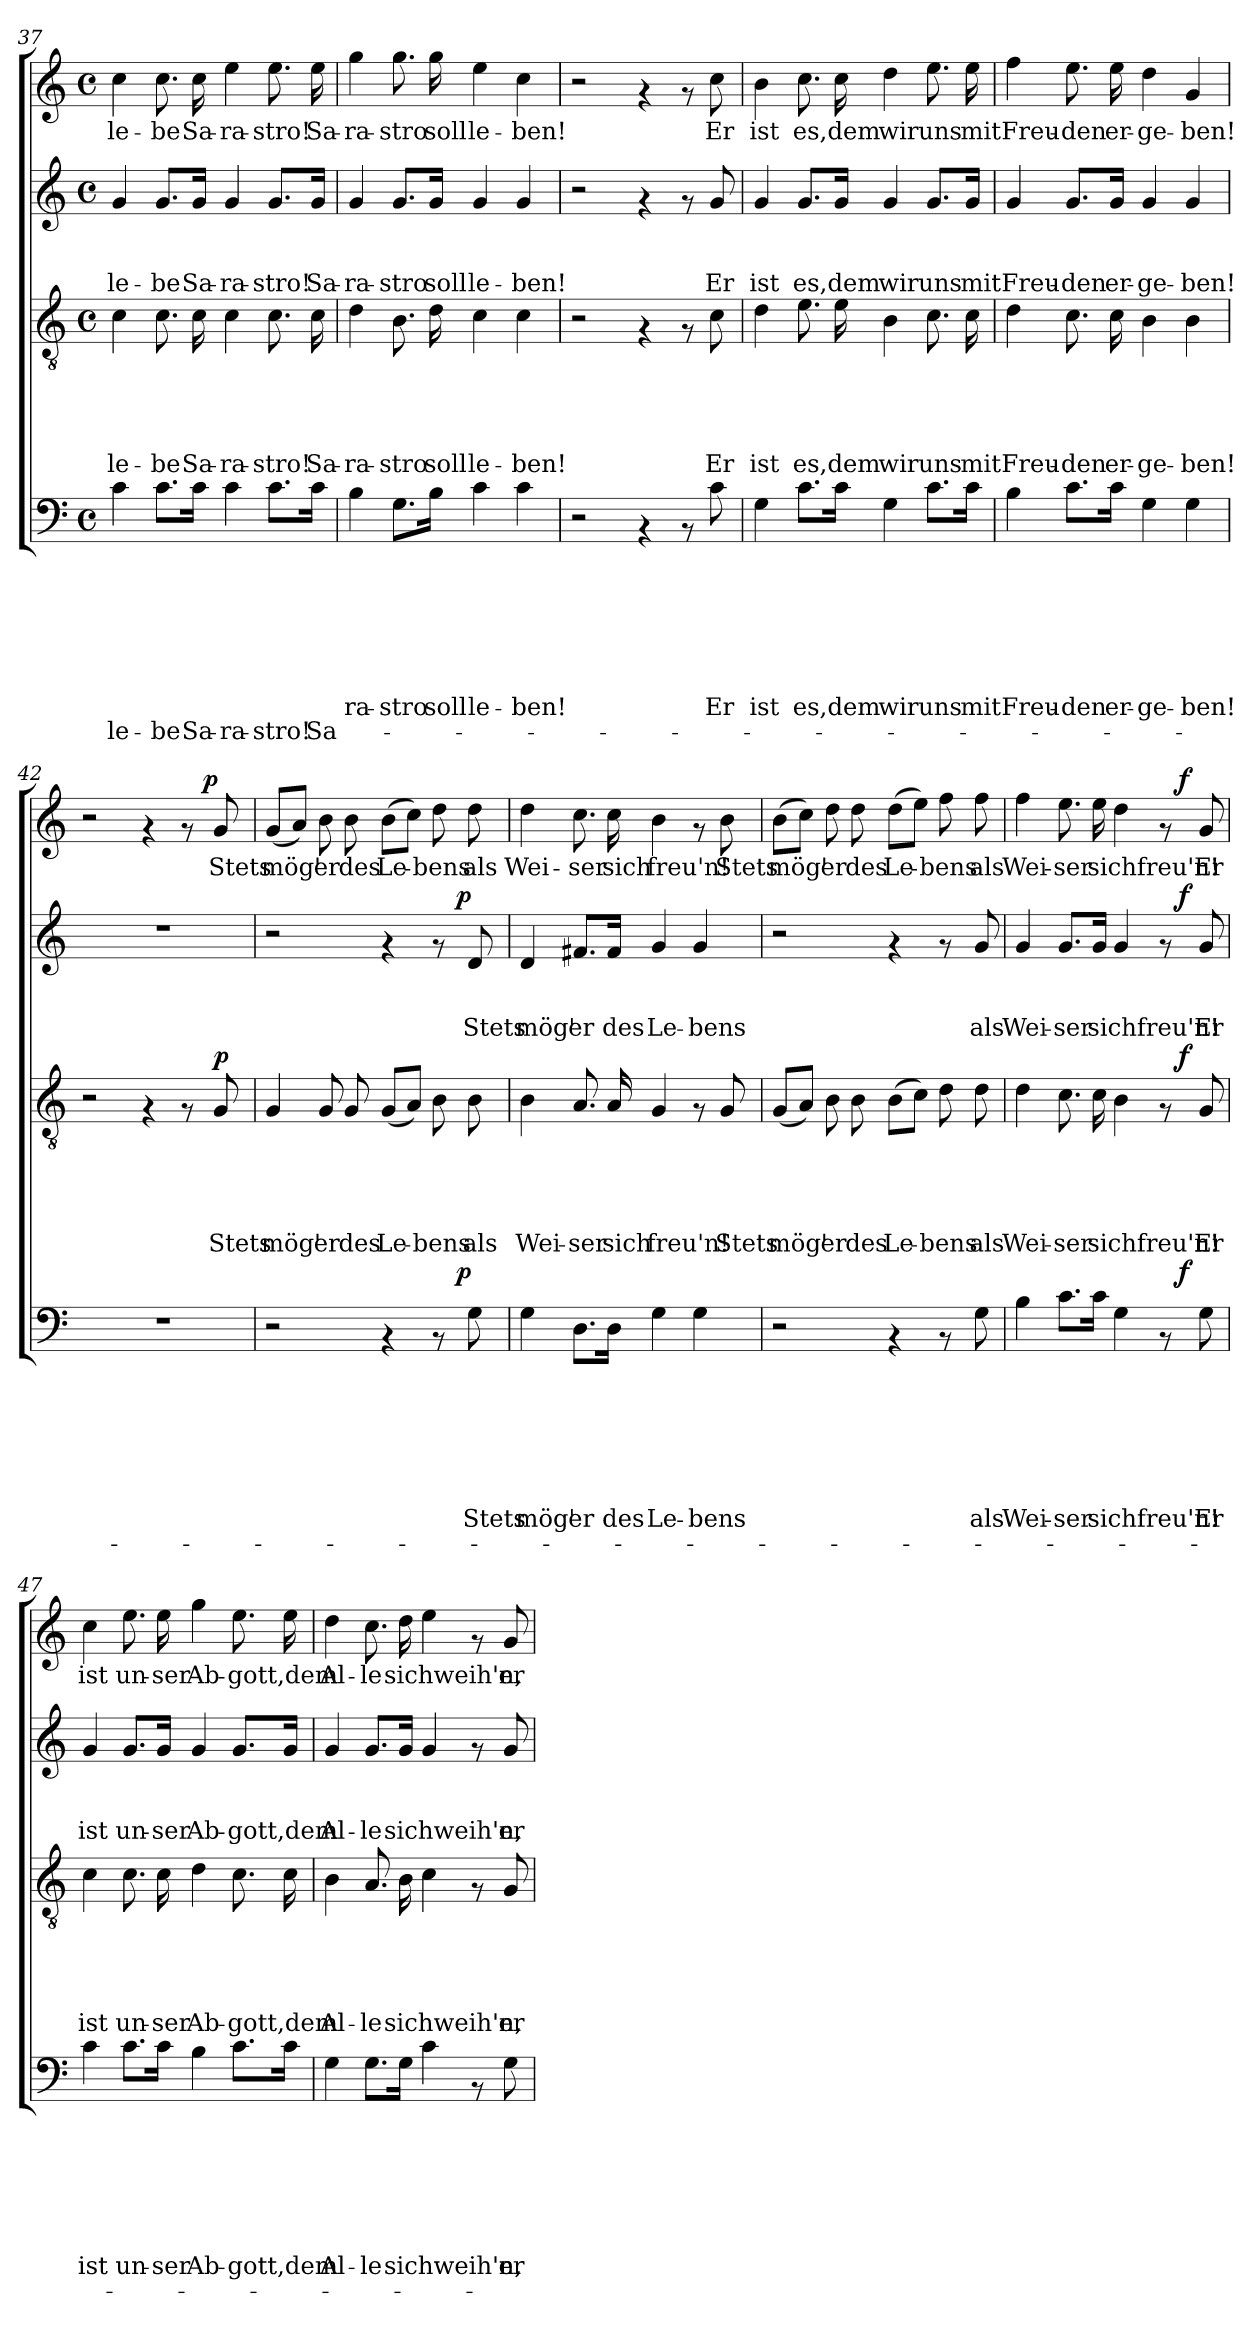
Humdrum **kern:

**kern	**text	**text	**text	**text	**text	**text	**text	**text	**dynam	**kern	**text	**text	**text	**text	**text	**dynam	**kern	**text	**text	**text	**dynam	**kern	**text	**dynam
*part4	*part4	*part4	*part4	*part4	*part4	*part4	*part4	*part4	*part4	*part3	*part3	*part3	*part3	*part3	*part3	*part3	*part2	*part2	*part2	*part2	*part2	*part1	*part1	*part1
*staff4	*staff4	*staff4	*staff4	*staff4	*staff4	*staff4	*staff4	*staff4	*staff4	*staff3	*staff3	*staff3	*staff3	*staff3	*staff3	*staff3	*staff2	*staff2	*staff2	*staff2	*staff2	*staff1	*staff1	*staff1
*clefF4	*	*	*	*	*	*	*	*	*	*clefGv2	*	*	*	*	*	*	*clefG2	*	*	*	*	*clefG2	*	*
*k[]	*	*	*	*	*	*	*	*	*	*k[]	*	*	*	*	*	*	*k[]	*	*	*	*	*k[]	*	*
*C:	*	*	*	*	*	*	*	*	*	*C:	*	*	*	*	*	*	*C:	*	*	*	*	*C:	*	*
*M4/4	*	*	*	*	*	*	*	*	*	*M4/4	*	*	*	*	*	*	*M4/4	*	*	*	*	*M4/4	*	*
*met(c)	*	*	*	*	*	*	*	*	*	*met(c)	*	*	*	*	*	*	*met(c)	*	*	*	*	*met(c)	*	*
=37	=37	=37	=37	=37	=37	=37	=37	=37	=37	=37	=37	=37	=37	=37	=37	=37	=37	=37	=37	=37	=37	=37	=37	=37
!	!	!	!	!	!	!	!	!LO:LY:b	!	!	!	!	!	!	!LO:LY:b	!	!	!	!	!LO:LY:b	!	!	!LO:LY:b	!
4c\	.	.	.	.	.	.	.	le-	.	4c\	.	.	.	.	le-	.	4g/	.	.	le-	.	4cc\	le-	.
!	!	!	!	!	!	!	!	!LO:LY:b	!	!	!	!	!	!	!LO:LY:b	!	!	!	!	!LO:LY:b	!	!	!LO:LY:b	!
8.c\L	.	.	.	.	.	.	.	-be	.	8.c\	.	.	.	.	-be	.	8.g/L	.	.	-be	.	8.cc\	-be	.
!	!	!	!	!	!	!	!	!LO:LY:b	!	!	!	!	!	!	!LO:LY:b	!	!	!	!	!LO:LY:b	!	!	!LO:LY:b	!
16c\Jk	.	.	.	.	.	.	.	Sa-	.	16c\	.	.	.	.	Sa-	.	16g/Jk	.	.	Sa-	.	16cc\	Sa-	.
!	!	!	!	!	!	!	!	!LO:LY:b	!	!	!	!	!	!	!LO:LY:b	!	!	!	!	!LO:LY:b	!	!	!LO:LY:b	!
4c\	.	.	.	.	.	.	.	-ra-	.	4c\	.	.	.	.	-ra-	.	4g/	.	.	-ra-	.	4ee\	-ra-	.
!	!	!	!	!	!	!	!	!LO:LY:b	!	!	!	!	!	!	!LO:LY:b	!	!	!	!	!LO:LY:b	!	!	!LO:LY:b	!
8.c\L	.	.	.	.	.	.	.	-stro!	.	8.c\	.	.	.	.	-stro!	.	8.g/L	.	.	-stro!	.	8.ee\	-stro!	.
!	!	!	!	!	!	!	!	!LO:LY:b	!	!	!	!	!	!	!LO:LY:b	!	!	!	!	!LO:LY:b	!	!	!LO:LY:b	!
16c\Jk	.	.	.	.	.	.	.	Sa-	.	16c\	.	.	.	.	Sa-	.	16g/Jk	.	.	Sa-	.	16ee\	Sa-	.
!!LO:PB:g=z
=38	=38	=38	=38	=38	=38	=38	=38	=38	=38	=38	=38	=38	=38	=38	=38	=38	=38	=38	=38	=38	=38	=38	=38	=38
!	!	!	!	!	!	!	!LO:LY:b	!	!	!	!	!	!	!	!LO:LY:b	!	!	!	!	!LO:LY:b	!	!	!LO:LY:b	!
4B\	.	.	.	.	.	.	ra-	.	.	4d\	.	.	.	.	-ra-	.	4g/	.	.	-ra-	.	4gg\	-ra-	.
!	!	!	!	!	!	!	!LO:LY:b	!	!	!	!	!	!	!	!LO:LY:b	!	!	!	!	!LO:LY:b	!	!	!LO:LY:b	!
8.G\L	.	.	.	.	.	.	-stro	.	.	8.B\	.	.	.	.	-stro	.	8.g/L	.	.	-stro	.	8.gg\	-stro	.
!	!	!	!	!	!	!	!LO:LY:b	!	!	!	!	!	!	!	!LO:LY:b	!	!	!	!	!LO:LY:b	!	!	!LO:LY:b	!
16B\Jk	.	.	.	.	.	.	soll	.	.	16d\	.	.	.	.	soll	.	16g/Jk	.	.	soll	.	16gg\	soll	.
!	!	!	!	!	!	!	!LO:LY:b	!	!	!	!	!	!	!	!LO:LY:b	!	!	!	!	!LO:LY:b	!	!	!LO:LY:b	!
4c\	.	.	.	.	.	.	le-	.	.	4c\	.	.	.	.	le-	.	4g/	.	.	le-	.	4ee\	le-	.
!	!	!	!	!	!	!	!LO:LY:b	!	!	!	!	!	!	!	!LO:LY:b	!	!	!	!	!LO:LY:b	!	!	!LO:LY:b	!
4c\	.	.	.	.	.	.	-ben!	.	.	4c\	.	.	.	.	-ben!	.	4g/	.	.	-ben!	.	4cc\	-ben!	.
=39	=39	=39	=39	=39	=39	=39	=39	=39	=39	=39	=39	=39	=39	=39	=39	=39	=39	=39	=39	=39	=39	=39	=39	=39
2r	.	.	.	.	.	.	.	.	.	2r	.	.	.	.	.	.	2r	.	.	.	.	2r	.	.
4rAA	.	.	.	.	.	.	.	.	.	4rF	.	.	.	.	.	.	4rf	.	.	.	.	4rf	.	.
8rAA	.	.	.	.	.	.	.	.	.	8rF	.	.	.	.	.	.	8rf	.	.	.	.	8rf	.	.
!	!	!	!	!	!	!	!LO:LY:b	!	!	!	!	!	!	!	!LO:LY:b	!	!	!	!	!LO:LY:b	!	!	!LO:LY:b	!
8c\	.	.	.	.	.	.	Er	.	.	8c\	.	.	.	.	Er	.	8g/	.	.	Er	.	8cc\	Er	.
=40	=40	=40	=40	=40	=40	=40	=40	=40	=40	=40	=40	=40	=40	=40	=40	=40	=40	=40	=40	=40	=40	=40	=40	=40
!	!	!	!	!	!	!	!LO:LY:b	!	!	!	!	!	!	!	!LO:LY:b	!	!	!	!	!LO:LY:b	!	!	!LO:LY:b	!
4G\	.	.	.	.	.	.	ist	.	.	4d\	.	.	.	.	ist	.	4g/	.	.	ist	.	4b\	ist	.
!	!	!	!	!	!	!	!LO:LY:b	!	!	!	!	!	!	!	!LO:LY:b	!	!	!	!	!LO:LY:b	!	!	!LO:LY:b	!
8.c\L	.	.	.	.	.	.	es,	.	.	8.e\	.	.	.	.	es,	.	8.g/L	.	.	es,	.	8.cc\	es,	.
!	!	!	!	!	!	!	!LO:LY:b	!	!	!	!	!	!	!	!LO:LY:b	!	!	!	!	!LO:LY:b	!	!	!LO:LY:b	!
16c\Jk	.	.	.	.	.	.	dem	.	.	16e\	.	.	.	.	dem	.	16g/Jk	.	.	dem	.	16cc\	dem	.
!	!	!	!	!	!	!	!LO:LY:b	!	!	!	!	!	!	!	!LO:LY:b	!	!	!	!	!LO:LY:b	!	!	!LO:LY:b	!
4G\	.	.	.	.	.	.	wir	.	.	4B\	.	.	.	.	wir	.	4g/	.	.	wir	.	4dd\	wir	.
!	!	!	!	!	!	!	!LO:LY:b	!	!	!	!	!	!	!	!LO:LY:b	!	!	!	!	!LO:LY:b	!	!	!LO:LY:b	!
8.c\L	.	.	.	.	.	.	uns	.	.	8.c\	.	.	.	.	uns	.	8.g/L	.	.	uns	.	8.ee\	uns	.
!	!	!	!	!	!	!	!LO:LY:b	!	!	!	!	!	!	!	!LO:LY:b	!	!	!	!	!LO:LY:b	!	!	!LO:LY:b	!
16c\Jk	.	.	.	.	.	.	mit	.	.	16c\	.	.	.	.	mit	.	16g/Jk	.	.	mit	.	16ee\	mit	.
=41	=41	=41	=41	=41	=41	=41	=41	=41	=41	=41	=41	=41	=41	=41	=41	=41	=41	=41	=41	=41	=41	=41	=41	=41
!	!	!	!	!	!	!	!LO:LY:b	!	!	!	!	!	!	!	!LO:LY:b	!	!	!	!	!LO:LY:b	!	!	!LO:LY:b	!
4B\	.	.	.	.	.	.	Freu-	.	.	4d\	.	.	.	.	Freu-	.	4g/	.	.	Freu-	.	4ff\	Freu-	.
!	!	!	!	!	!	!	!LO:LY:b	!	!	!	!	!	!	!	!LO:LY:b	!	!	!	!	!LO:LY:b	!	!	!LO:LY:b	!
8.c\L	.	.	.	.	.	.	-den	.	.	8.c\	.	.	.	.	-den	.	8.g/L	.	.	-den	.	8.ee\	-den	.
!	!	!	!	!	!	!	!LO:LY:b	!	!	!	!	!	!	!	!LO:LY:b	!	!	!	!	!LO:LY:b	!	!	!LO:LY:b	!
16c\Jk	.	.	.	.	.	.	er-	.	.	16c\	.	.	.	.	er-	.	16g/Jk	.	.	er-	.	16ee\	er-	.
!	!	!	!	!	!	!	!LO:LY:b	!	!	!	!	!	!	!	!LO:LY:b	!	!	!	!	!LO:LY:b	!	!	!LO:LY:b	!
4G\	.	.	.	.	.	.	-ge-	.	.	4B\	.	.	.	.	-ge-	.	4g/	.	.	-ge-	.	4dd\	-ge-	.
!	!	!	!	!	!	!	!LO:LY:b	!	!	!	!	!	!	!	!LO:LY:b	!	!	!	!	!LO:LY:b	!	!	!LO:LY:b	!
4G\	.	.	.	.	.	.	-ben!	.	.	4B\	.	.	.	.	-ben!	.	4g/	.	.	-ben!	.	4g/	-ben!	.
=42	=42	=42	=42	=42	=42	=42	=42	=42	=42	=42	=42	=42	=42	=42	=42	=42	=42	=42	=42	=42	=42	=42	=42	=42
*	*	*	*	*	*	*	*	*	*	*	*	*	*	*	*	*	*	*	*	*	*	*^	*	*
1r	.	.	.	.	.	.	.	.	.	2r	.	.	.	.	.	.	1r	.	.	.	.	2r	2ryy	.	.
.	.	.	.	.	.	.	.	.	.	4rF	.	.	.	.	.	.	.	.	.	.	.	4rf	4ryy	.	.
.	.	.	.	.	.	.	.	.	.	8rF	.	.	.	.	.	.	.	.	.	.	.	8rf	16.ryy	.	.
!	!	!	!	!	!	!	!	!	!	!	!	!	!	!	!	!	!	!	!	!	!	!	!	!	!LO:DY:a
.	.	.	.	.	.	.	.	.	.	.	.	.	.	.	.	.	.	.	.	.	.	.	8ryy	.	p
!	!	!	!	!	!	!	!	!	!	!	!	!	!	!	!LO:LY:b	!LO:DY:a	!	!	!	!	!	!	!	!LO:LY:b	!
.	.	.	.	.	.	.	.	.	.	8G/	.	.	.	.	Stets	p	.	.	.	.	.	8g/	.	Stets	.
.	.	.	.	.	.	.	.	.	.	.	.	.	.	.	.	.	.	.	.	.	.	.	32ryy	.	.
!!LO:PB:g=z
=43	=43	=43	=43	=43	=43	=43	=43	=43	=43	=43	=43	=43	=43	=43	=43	=43	=43	=43	=43	=43	=43	=43	=43	=43	=43
!	!	!	!	!	!	!	!	!	!	!	!	!	!	!	!LO:LY:b	!	!	!	!	!	!	!	!	!LO:LY:a	!
*^	*	*	*	*	*	*	*	*	*	*	*	*	*	*	*	*	*^	*	*	*	*	*v	*v	*	*
2r	2ryy	.	.	.	.	.	.	.	.	.	4G/	.	.	.	.	mög'	.	2r	2ryy	.	.	.	.	(<8g/L	mög'	.
.	.	.	.	.	.	.	.	.	.	.	.	.	.	.	.	.	.	.	.	.	.	.	.	8a/J)	.	.
!	!	!	!	!	!	!	!	!	!	!	!	!	!	!	!	!LO:LY:b	!	!	!	!	!	!	!	!	!LO:LY:a	!
.	.	.	.	.	.	.	.	.	.	.	8G/	.	.	.	.	er	.	.	.	.	.	.	.	8b\	er	.
!	!	!	!	!	!	!	!	!	!	!	!	!	!	!	!	!LO:LY:b	!	!	!	!	!	!	!	!	!LO:LY:a	!
.	.	.	.	.	.	.	.	.	.	.	8G/	.	.	.	.	des	.	.	.	.	.	.	.	8b\	des	.
!	!	!	!	!	!	!	!	!	!	!	!	!	!	!	!	!LO:LY:b	!	!	!	!	!	!	!	!	!LO:LY:a	!
4rAA	4ryy	.	.	.	.	.	.	.	.	.	(<8G/L	.	.	.	.	Le-	.	4rf	4ryy	.	.	.	.	(>8b\L	Le-	.
.	.	.	.	.	.	.	.	.	.	.	8A/J)	.	.	.	.	.	.	.	.	.	.	.	.	8cc\J)	.	.
!	!	!	!	!	!	!	!	!	!	!	!	!	!	!	!	!LO:LY:b	!	!	!	!	!	!	!	!	!LO:LY:a	!
8rAA	16.ryy	.	.	.	.	.	.	.	.	.	8B\	.	.	.	.	-bens	.	8rf	16.ryy	.	.	.	.	8dd\	-bens	.
!	!	!	!	!	!	!	!	!	!	!LO:DY:a	!	!	!	!	!	!	!	!	!	!	!	!	!LO:DY:a	!	!	!
.	8ryy	.	.	.	.	.	.	.	.	p	.	.	.	.	.	.	.	.	8ryy	.	.	.	p	.	.	.
!	!	!	!	!	!	!	!	!LO:LY:b	!	!	!	!	!	!	!	!LO:LY:b	!	!	!	!	!	!LO:LY:b	!	!	!LO:LY:a	!
8G\	.	.	.	.	.	.	.	Stets	.	.	8B\	.	.	.	.	als	.	8d/	.	.	.	Stets	.	8dd\	als	.
.	32ryy	.	.	.	.	.	.	.	.	.	.	.	.	.	.	.	.	.	32ryy	.	.	.	.	.	.	.
=44	=44	=44	=44	=44	=44	=44	=44	=44	=44	=44	=44	=44	=44	=44	=44	=44	=44	=44	=44	=44	=44	=44	=44	=44	=44	=44
!	!	!	!	!	!	!	!	!LO:LY:b	!	!	!	!	!	!	!	!LO:LY:b	!	!	!	!	!	!LO:LY:b	!	!	!LO:LY:a	!
*v	*v	*	*	*	*	*	*	*	*	*	*	*	*	*	*	*	*	*v	*v	*	*	*	*	*	*	*
4G\	.	.	.	.	.	.	mög'	.	.	4B\	.	.	.	.	Wei-	.	4d/	.	.	mög'	.	4dd\	Wei-	.
!	!	!	!	!	!	!	!LO:LY:b	!	!	!	!	!	!	!	!LO:LY:b	!	!	!	!	!LO:LY:b	!	!	!LO:LY:a	!
8.D\L	.	.	.	.	.	.	er	.	.	8.A/	.	.	.	.	-ser	.	8.f#X/L	.	.	er	.	8.cc\	-ser	.
!	!	!	!	!	!	!	!LO:LY:b	!	!	!	!	!	!	!	!LO:LY:b	!	!	!	!	!LO:LY:b	!	!	!LO:LY:a	!
16D\Jk	.	.	.	.	.	.	des	.	.	16A/	.	.	.	.	sich	.	16f#/Jk	.	.	des	.	16cc\	sich	.
!	!	!	!	!	!	!	!LO:LY:b	!	!	!	!	!	!	!	!LO:LY:b	!	!	!	!	!LO:LY:b	!	!	!LO:LY:a	!
4G\	.	.	.	.	.	.	Le-	.	.	4G/	.	.	.	.	freu'n!	.	4g/	.	.	Le-	.	4b\	freu'n!	.
!	!	!	!	!	!	!	!LO:LY:b	!	!	!	!	!	!	!	!	!	!	!	!	!LO:LY:b	!	!	!	!
4G\	.	.	.	.	.	.	-bens	.	.	8rF	.	.	.	.	.	.	4g/	.	.	-bens	.	8rf	.	.
!	!	!	!	!	!	!	!	!	!	!	!	!	!	!	!LO:LY:b	!	!	!	!	!	!	!	!LO:LY:a	!
.	.	.	.	.	.	.	.	.	.	8G/	.	.	.	.	Stets	.	.	.	.	.	.	8b\	Stets	.
=45	=45	=45	=45	=45	=45	=45	=45	=45	=45	=45	=45	=45	=45	=45	=45	=45	=45	=45	=45	=45	=45	=45	=45	=45
!	!	!	!	!	!	!	!	!	!	!	!	!	!	!	!LO:LY:b	!	!	!	!	!	!	!	!LO:LY:a	!
2r	.	.	.	.	.	.	.	.	.	(<8G/L	.	.	.	.	mög'	.	2r	.	.	.	.	(>8b\L	mög'	.
.	.	.	.	.	.	.	.	.	.	8A/J)	.	.	.	.	.	.	.	.	.	.	.	8cc\J)	.	.
!	!	!	!	!	!	!	!	!	!	!	!	!	!	!	!LO:LY:b	!	!	!	!	!	!	!	!LO:LY:a	!
.	.	.	.	.	.	.	.	.	.	8B\	.	.	.	.	er	.	.	.	.	.	.	8dd\	er	.
!	!	!	!	!	!	!	!	!	!	!	!	!	!	!	!LO:LY:b	!	!	!	!	!	!	!	!LO:LY:a	!
.	.	.	.	.	.	.	.	.	.	8B\	.	.	.	.	des	.	.	.	.	.	.	8dd\	des	.
!	!	!	!	!	!	!	!	!	!	!	!	!	!	!	!LO:LY:b	!	!	!	!	!	!	!	!LO:LY:a	!
4rAA	.	.	.	.	.	.	.	.	.	(>8B\L	.	.	.	.	Le-	.	4rf	.	.	.	.	(>8dd\L	Le-	.
.	.	.	.	.	.	.	.	.	.	8c\J)	.	.	.	.	.	.	.	.	.	.	.	8ee\J)	.	.
!	!	!	!	!	!	!	!	!	!	!	!	!	!	!	!LO:LY:b	!	!	!	!	!	!	!	!LO:LY:a	!
8rAA	.	.	.	.	.	.	.	.	.	8d\	.	.	.	.	-bens	.	8rf	.	.	.	.	8ff\	-bens	.
!	!	!	!	!	!	!	!LO:LY:b	!	!	!	!	!	!	!	!LO:LY:b	!	!	!	!	!LO:LY:b	!	!	!LO:LY:a	!
8G\	.	.	.	.	.	.	als	.	.	8d\	.	.	.	.	als	.	8g/	.	.	als	.	8ff\	als	.
!!LO:LB:g=z
=46	=46	=46	=46	=46	=46	=46	=46	=46	=46	=46	=46	=46	=46	=46	=46	=46	=46	=46	=46	=46	=46	=46	=46	=46
!	!	!	!	!	!	!	!LO:LY:b	!	!	!	!	!	!	!	!LO:LY:b	!	!	!	!	!LO:LY:b	!	!	!LO:LY:b	!
*^	*	*	*	*	*	*	*	*	*	*^	*	*	*	*	*	*	*^	*	*	*	*	*^	*	*
4B\	2ryy	.	.	.	.	.	.	Wei-	.	.	4d\	2ryy	.	.	.	.	Wei-	.	4g/	2ryy	.	.	Wei-	.	4ff\	2ryy	Wei-	.
!	!	!	!	!	!	!	!	!LO:LY:b	!	!	!	!	!	!	!	!	!LO:LY:b	!	!	!	!	!	!LO:LY:b	!	!	!	!LO:LY:b	!
8.c\L	.	.	.	.	.	.	.	-ser	.	.	8.c\	.	.	.	.	.	-ser	.	8.g/L	.	.	.	-ser	.	8.ee\	.	-ser	.
!	!	!	!	!	!	!	!	!LO:LY:b	!	!	!	!	!	!	!	!	!LO:LY:b	!	!	!	!	!	!LO:LY:b	!	!	!	!LO:LY:b	!
16c\Jk	.	.	.	.	.	.	.	sichfreu'n!	.	.	16c\	.	.	.	.	.	sichfreu'n!	.	16g/Jk	.	.	.	sichfreu'n!	.	16ee\	.	sichfreu'n!	.
4G\	4ryy	.	.	.	.	.	.	.	.	.	4B\	4ryy	.	.	.	.	.	.	4g/	4ryy	.	.	.	.	4dd\	4ryy	.	.
8rAA	16ryy	.	.	.	.	.	.	.	.	.	8rF	16ryy	.	.	.	.	.	.	8rf	16ryy	.	.	.	.	8rf	16ryy	.	.
!	!	!	!	!	!	!	!	!	!	!LO:DY:a	!	!	!	!	!	!	!	!LO:DY:a	!	!	!	!	!	!LO:DY:a	!	!	!	!LO:DY:a
.	8.ryy	.	.	.	.	.	.	.	.	f	.	8.ryy	.	.	.	.	.	f	.	8.ryy	.	.	.	f	.	8.ryy	.	f
!	!	!	!	!	!	!	!	!LO:LY:b	!	!	!	!	!	!	!	!	!LO:LY:b	!	!	!	!	!	!LO:LY:b	!	!	!	!LO:LY:b	!
8G\	.	.	.	.	.	.	.	Er	.	.	8G/	.	.	.	.	.	Er	.	8g/	.	.	.	Er	.	8g/	.	Er	.
=47	=47	=47	=47	=47	=47	=47	=47	=47	=47	=47	=47	=47	=47	=47	=47	=47	=47	=47	=47	=47	=47	=47	=47	=47	=47	=47	=47	=47
!	!	!	!	!	!	!	!	!LO:LY:b	!	!	!	!	!	!	!	!	!LO:LY:b	!	!	!	!	!	!LO:LY:b	!	!	!	!LO:LY:b	!
*v	*v	*	*	*	*	*	*	*	*	*	*	*	*	*	*	*	*	*	*v	*v	*	*	*	*	*v	*v	*	*
*	*	*	*	*	*	*	*	*	*	*v	*v	*	*	*	*	*	*	*	*	*	*	*	*	*	*
4c\	.	.	.	.	.	.	ist	.	.	4c\	.	.	.	.	ist	.	4g/	.	.	ist	.	4cc\	ist	.
!	!	!	!	!	!	!	!LO:LY:b	!	!	!	!	!	!	!	!LO:LY:b	!	!	!	!	!LO:LY:b	!	!	!LO:LY:b	!
8.c\L	.	.	.	.	.	.	un-	.	.	8.c\	.	.	.	.	un-	.	8.g/L	.	.	un-	.	8.ee\	un-	.
!	!	!	!	!	!	!	!LO:LY:b	!	!	!	!	!	!	!	!LO:LY:b	!	!	!	!	!LO:LY:b	!	!	!LO:LY:b	!
16c\Jk	.	.	.	.	.	.	-ser	.	.	16c\	.	.	.	.	-ser	.	16g/Jk	.	.	-ser	.	16ee\	-ser	.
!	!	!	!	!	!	!	!LO:LY:b	!	!	!	!	!	!	!	!LO:LY:b	!	!	!	!	!LO:LY:b	!	!	!LO:LY:b	!
4B\	.	.	.	.	.	.	Ab-	.	.	4d\	.	.	.	.	Ab-	.	4g/	.	.	Ab-	.	4gg\	Ab-	.
!	!	!	!	!	!	!	!LO:LY:b	!	!	!	!	!	!	!	!LO:LY:b	!	!	!	!	!LO:LY:b	!	!	!LO:LY:b	!
8.c\L	.	.	.	.	.	.	-gott,dem	.	.	8.c\	.	.	.	.	-gott,dem	.	8.g/L	.	.	-gott,dem	.	8.ee\	-gott,dem	.
16c\Jk	.	.	.	.	.	.	.	.	.	16c\	.	.	.	.	.	.	16g/Jk	.	.	.	.	16ee\	.	.
=48	=48	=48	=48	=48	=48	=48	=48	=48	=48	=48	=48	=48	=48	=48	=48	=48	=48	=48	=48	=48	=48	=48	=48	=48
!	!	!	!	!	!	!	!LO:LY:b	!	!	!	!	!	!	!	!LO:LY:b	!	!	!	!	!LO:LY:b	!	!	!LO:LY:b	!
4G\	.	.	.	.	.	.	Al-	.	.	4B\	.	.	.	.	Al-	.	4g/	.	.	Al-	.	4dd\	Al-	.
!	!	!	!	!	!	!	!LO:LY:b	!	!	!	!	!	!	!	!LO:LY:b	!	!	!	!	!LO:LY:b	!	!	!LO:LY:b	!
8.G\L	.	.	.	.	.	.	-le	.	.	8.A/	.	.	.	.	-le	.	8.g/L	.	.	-le	.	8.cc\	-le	.
!	!	!	!	!	!	!	!LO:LY:b	!	!	!	!	!	!	!	!LO:LY:b	!	!	!	!	!LO:LY:b	!	!	!LO:LY:b	!
16G\Jk	.	.	.	.	.	.	sichweih'n,	.	.	16B\	.	.	.	.	sichweih'n,	.	16g/Jk	.	.	sichweih'n,	.	16dd\	sichweih'n,	.
4c\	.	.	.	.	.	.	.	.	.	4c\	.	.	.	.	.	.	4g/	.	.	.	.	4ee\	.	.
8rAA	.	.	.	.	.	.	.	.	.	8rF	.	.	.	.	.	.	8rf	.	.	.	.	8rf	.	.
!	!	!	!	!	!	!	!LO:LY:b	!	!	!	!	!	!	!	!LO:LY:b	!	!	!	!	!LO:LY:b	!	!	!LO:LY:b	!
8G\	.	.	.	.	.	.	er	.	.	8G/	.	.	.	.	er	.	8g/	.	.	er	.	8g/	er	.
=	=	=	=	=	=	=	=	=	=	=	=	=	=	=	=	=	=	=	=	=	=	=	=	=
*-	*-	*-	*-	*-	*-	*-	*-	*-	*-	*-	*-	*-	*-	*-	*-	*-	*-	*-	*-	*-	*-	*-	*-	*-
